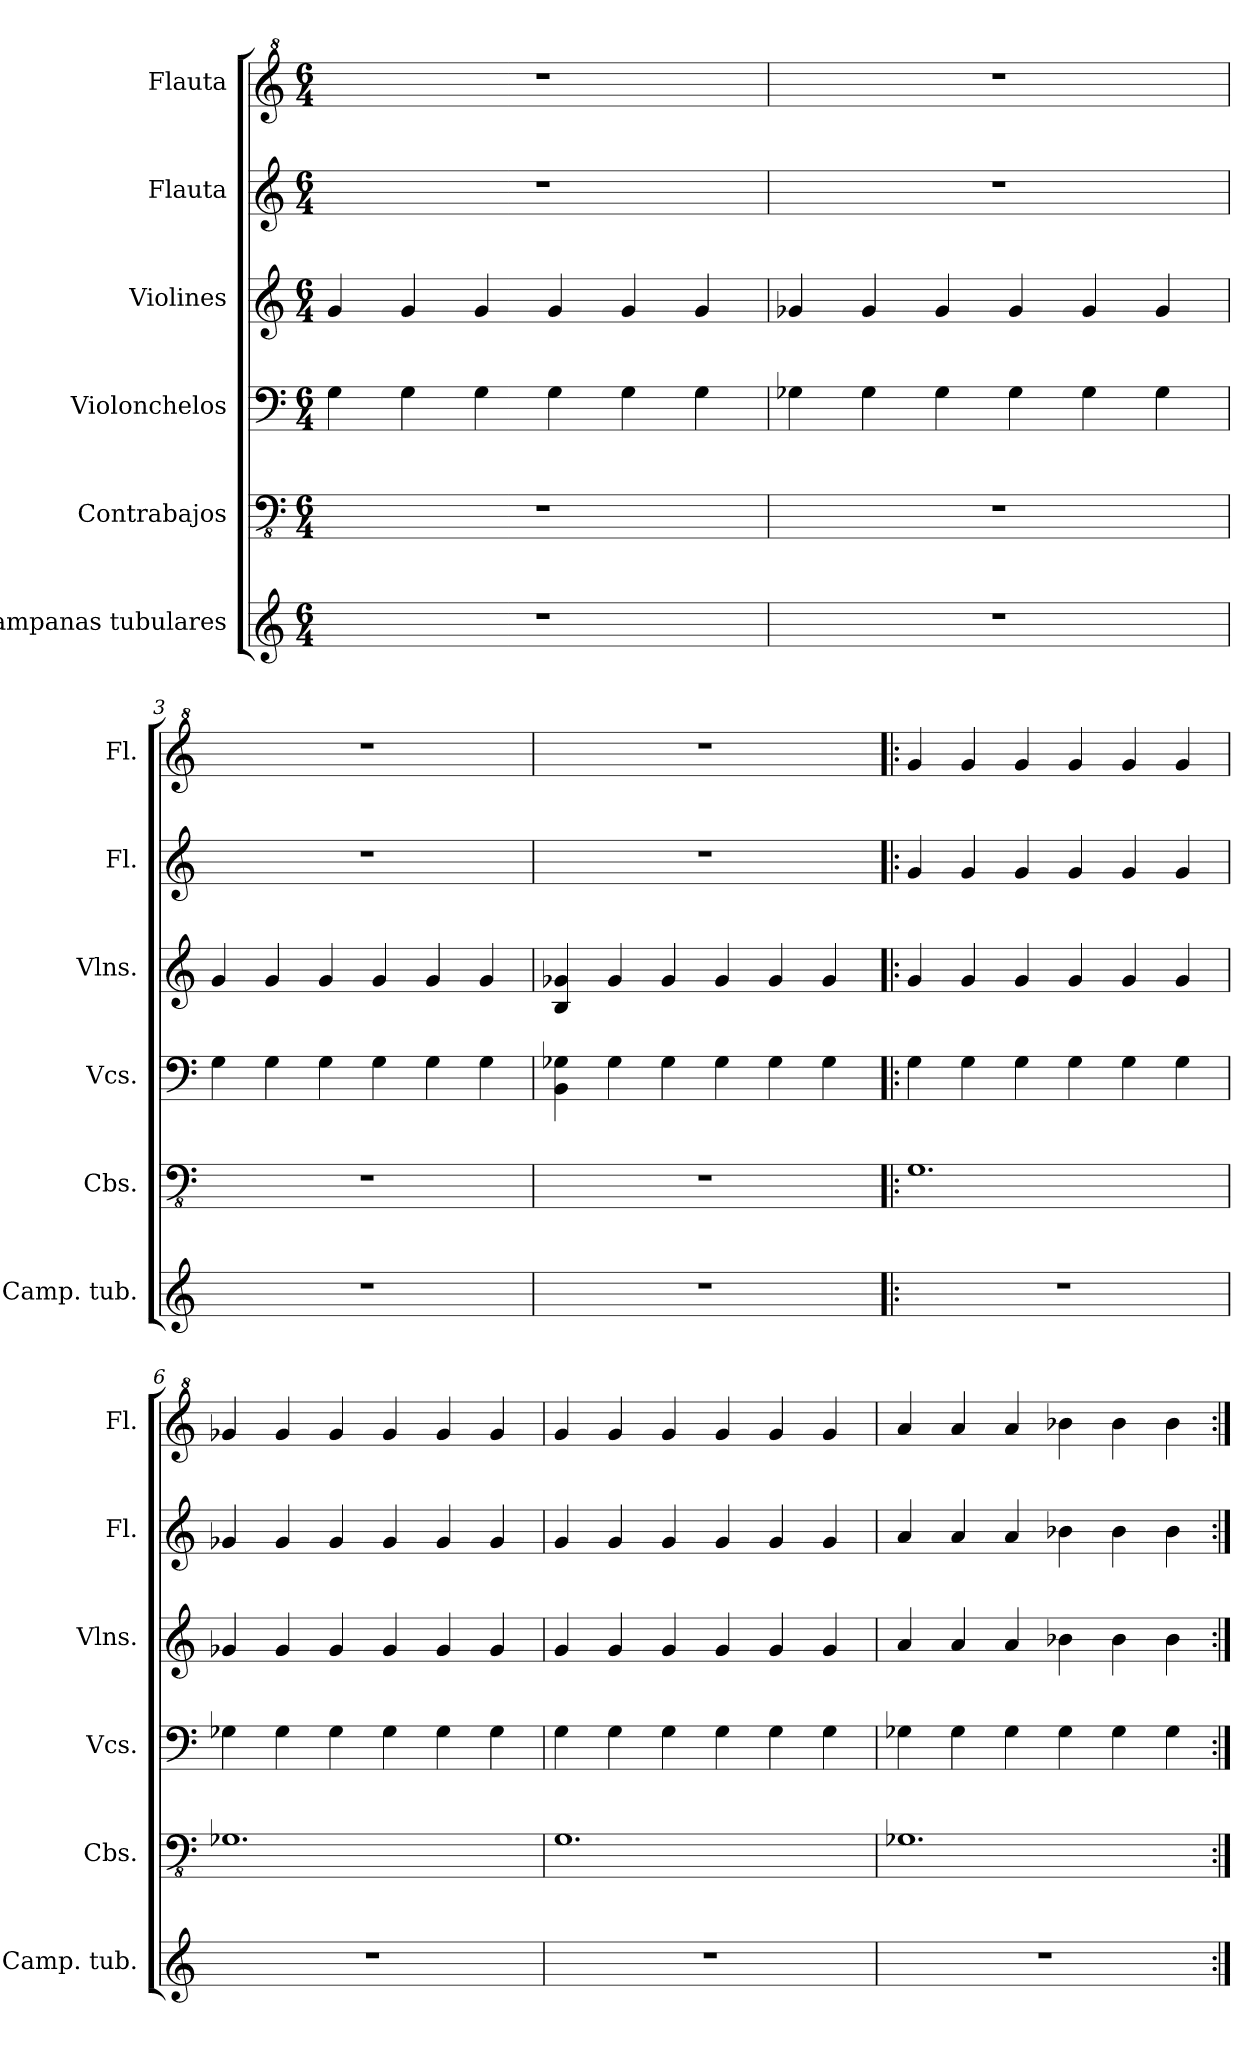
**kern	**kern	**kern	**kern	**kern	**kern
*part6	*part5	*part4	*part3	*part2	*part1
*staff6	*staff5	*staff4	*staff3	*staff2	*staff1
*I"Campanas tubulares	*I"Contrabajos	*I"Violonchelos	*I"Violines	*I"Flauta	*I"Flauta
*I'Camp. tub.	*I'Cbs.	*I'Vcs.	*I'Vlns.	*I'Fl.	*I'Fl.
*clefG2	*clefFv4	*clefF4	*clefG2	*clefG2	*clefG^2
*k[]	*k[]	*k[]	*k[]	*k[]	*k[]
*M6/4	*M6/4	*M6/4	*M6/4	*M6/4	*M6/4
*MM130	*MM130	*MM130	*MM130	*MM130	*MM130
=1	=1	=1	=1	=1	=1
1.r	1.r	4G\	4g/	1.r	1.r
.	.	4G\	4g/	.	.
.	.	4G\	4g/	.	.
.	.	4G\	4g/	.	.
.	.	4G\	4g/	.	.
.	.	4G\	4g/	.	.
=2	=2	=2	=2	=2	=2
1.r	1.r	4G-X\	4g-X/	1.r	1.r
.	.	4G-\	4g-/	.	.
.	.	4G-\	4g-/	.	.
.	.	4G-\	4g-/	.	.
.	.	4G-\	4g-/	.	.
.	.	4G-\	4g-/	.	.
=3	=3	=3	=3	=3	=3
1.r	1.r	4G\	4g/	1.r	1.r
.	.	4G\	4g/	.	.
.	.	4G\	4g/	.	.
.	.	4G\	4g/	.	.
.	.	4G\	4g/	.	.
.	.	4G\	4g/	.	.
=4	=4	=4	=4	=4	=4
1.r	1.r	4BB\ 4G-X\	4B/ 4g-X/	1.r	1.r
.	.	4G-\	4g-/	.	.
.	.	4G-\	4g-/	.	.
.	.	4G-\	4g-/	.	.
.	.	4G-\	4g-/	.	.
.	.	4G-\	4g-/	.	.
=5!|:	=5!|:	=5!|:	=5!|:	=5!|:	=5!|:
1.r	1.GG	4G\	4g/	4g/	4gg/
.	.	4G\	4g/	4g/	4gg/
.	.	4G\	4g/	4g/	4gg/
.	.	4G\	4g/	4g/	4gg/
.	.	4G\	4g/	4g/	4gg/
.	.	4G\	4g/	4g/	4gg/
!!LO:PB:g=z
=6	=6	=6	=6	=6	=6
1.r	1.GG-X	4G-X\	4g-X/	4g-X/	4gg-X/
.	.	4G-\	4g-/	4g-/	4gg-/
.	.	4G-\	4g-/	4g-/	4gg-/
.	.	4G-\	4g-/	4g-/	4gg-/
.	.	4G-\	4g-/	4g-/	4gg-/
.	.	4G-\	4g-/	4g-/	4gg-/
=7	=7	=7	=7	=7	=7
1.r	1.GG	4G\	4g/	4g/	4gg/
.	.	4G\	4g/	4g/	4gg/
.	.	4G\	4g/	4g/	4gg/
.	.	4G\	4g/	4g/	4gg/
.	.	4G\	4g/	4g/	4gg/
.	.	4G\	4g/	4g/	4gg/
=8	=8	=8	=8	=8	=8
1.r	1.GG-X	4G-X\	4a/	4a/	4aa/
.	.	4G-\	4a/	4a/	4aa/
.	.	4G-\	4a/	4a/	4aa/
.	.	4G-\	4b-X\	4b-X\	4bb-X\
.	.	4G-\	4b-\	4b-\	4bb-\
.	.	4G-\	4b-\	4b-\	4bb-\
=:|!	=:|!	=:|!	=:|!	=:|!	=:|!
*-	*-	*-	*-	*-	*-
